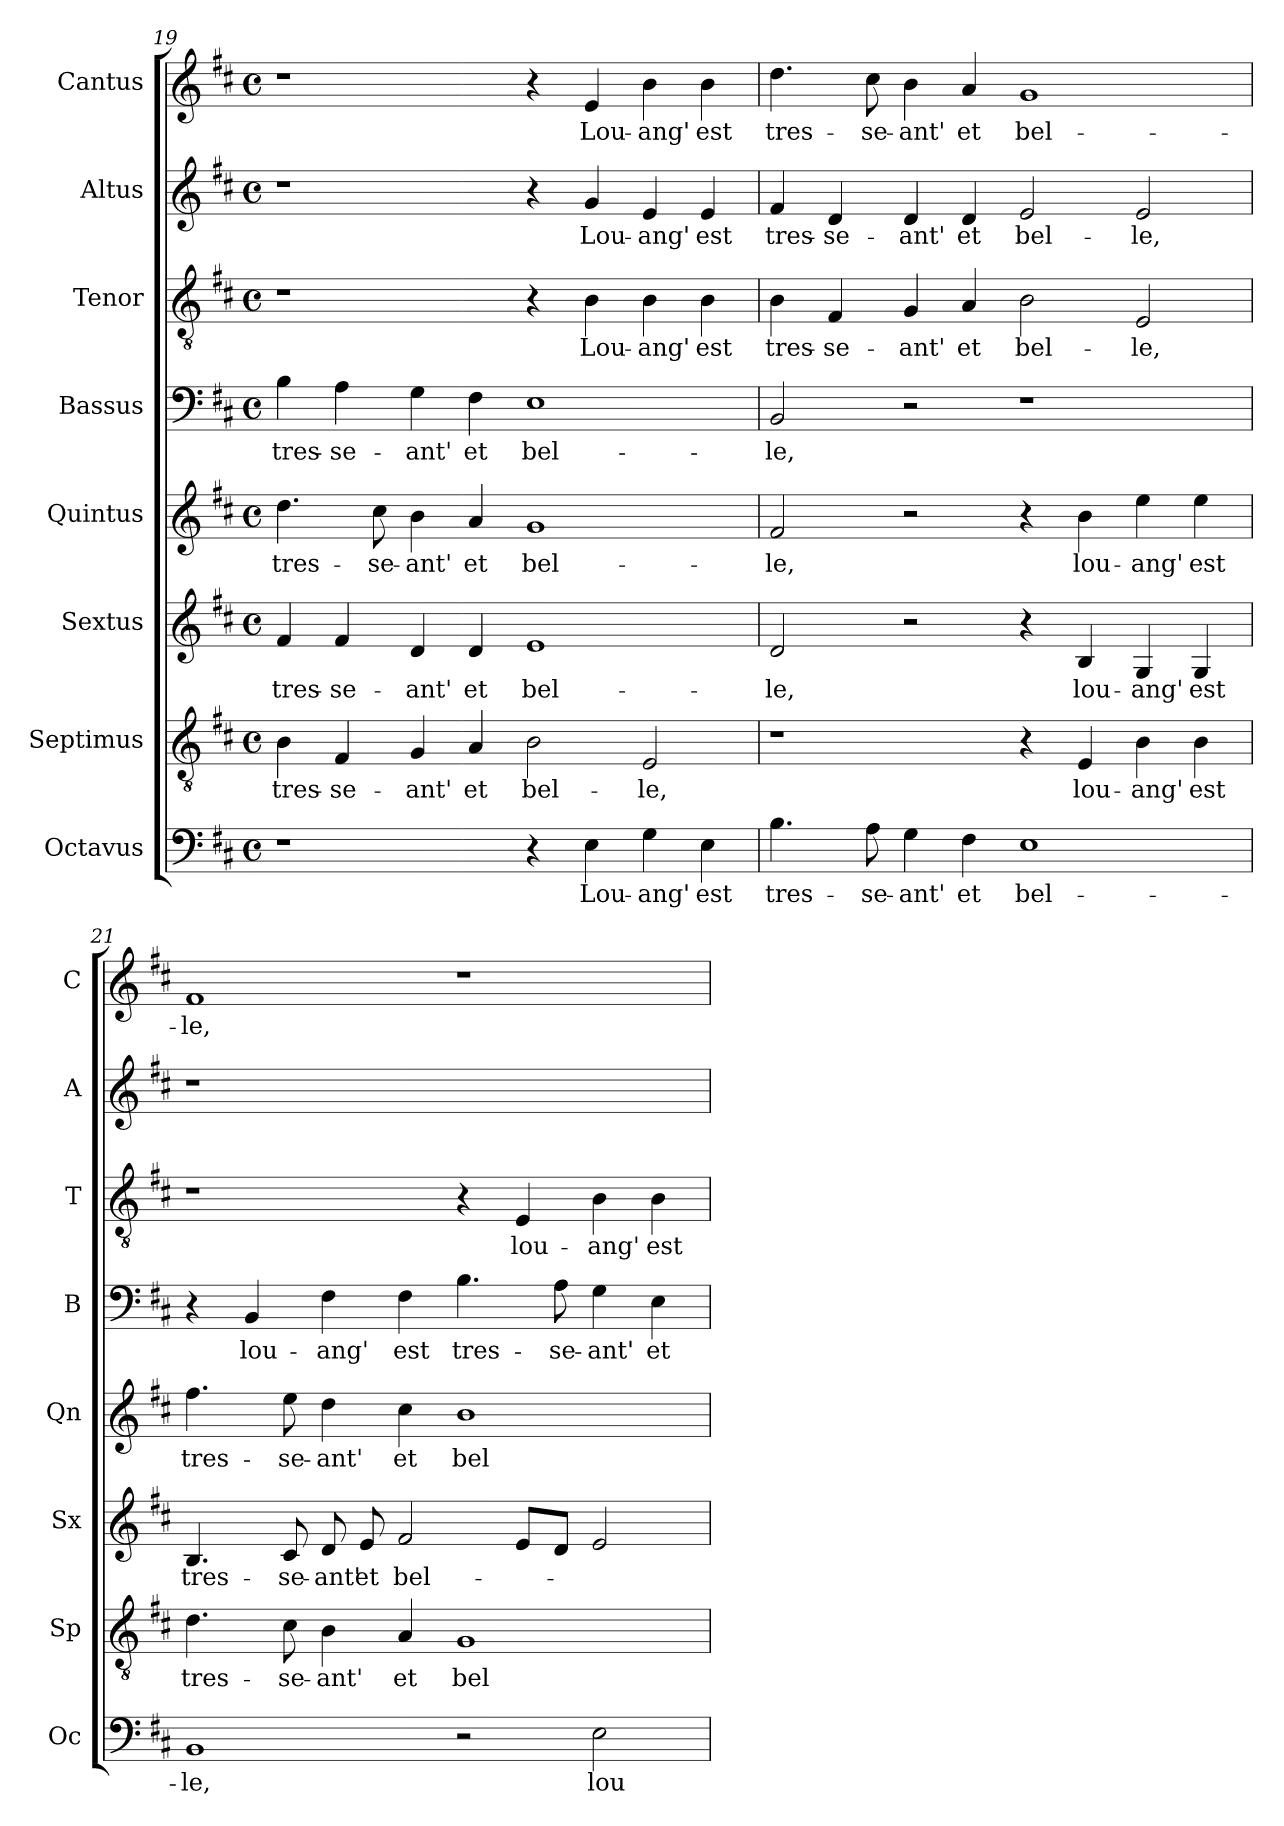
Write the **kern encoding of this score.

**kern	**text	**kern	**text	**kern	**text	**kern	**text	**kern	**text	**kern	**text	**kern	**text	**kern	**text
*part8	*part8	*part7	*part7	*part6	*part6	*part5	*part5	*part4	*part4	*part3	*part3	*part2	*part2	*part1	*part1
*staff8	*staff8	*staff7	*staff7	*staff6	*staff6	*staff5	*staff5	*staff4	*staff4	*staff3	*staff3	*staff2	*staff2	*staff1	*staff1
*I"Octavus	*	*I"Septimus	*	*I"Sextus	*	*I"Quintus	*	*I"Bassus	*	*I"Tenor	*	*I"Altus	*	*I"Cantus	*
*I'Oc	*	*I'Sp	*	*I'Sx	*	*I'Qn	*	*I'B	*	*I'T	*	*I'A	*	*I'C	*
!!LO:LB:g=z
*clefF4	*	*clefGv2	*	*clefG2	*	*clefG2	*	*clefF4	*	*clefGv2	*	*clefG2	*	*clefG2	*
*k[f#c#]	*	*k[f#c#]	*	*k[f#c#]	*	*k[f#c#]	*	*k[f#c#]	*	*k[f#c#]	*	*k[f#c#]	*	*k[f#c#]	*
*D:	*	*D:	*	*D:	*	*D:	*	*D:	*	*D:	*	*D:	*	*D:	*
*M4/4	*	*M4/4	*	*M4/4	*	*M4/4	*	*M4/4	*	*M4/4	*	*M4/4	*	*M4/4	*
*met(c)	*	*met(c)	*	*met(c)	*	*met(c)	*	*met(c)	*	*met(c)	*	*met(c)	*	*met(c)	*
=19	=19	=19	=19	=19	=19	=19	=19	=19	=19	=19	=19	=19	=19	=19	=19
!	!	!	!LO:LY:b	!	!LO:LY:b	!	!LO:LY:b	!	!LO:LY:b	!	!	!	!	!	!
1r	.	4B\	tres-	4f#/	tres-	4.dd\	tres-	4B\	tres-	1r	.	1r	.	1r	.
!	!	!	!LO:LY:b	!	!LO:LY:b	!	!	!	!LO:LY:b	!	!	!	!	!	!
.	.	4F#/	-se-	4f#/	-se-	.	.	4A\	-se-	.	.	.	.	.	.
!	!	!	!	!	!	!	!LO:LY:b	!	!	!	!	!	!	!	!
.	.	.	.	.	.	8cc#\	-se-	.	.	.	.	.	.	.	.
!	!	!	!LO:LY:b	!	!LO:LY:b	!	!LO:LY:b	!	!LO:LY:b	!	!	!	!	!	!
.	.	4G/	-ant'	4d/	-ant'	4b\	-ant'	4G\	-ant'	.	.	.	.	.	.
!	!	!	!LO:LY:b	!	!LO:LY:b	!	!LO:LY:b	!	!LO:LY:b	!	!	!	!	!	!
.	.	4A/	et	4d/	et	4a/	et	4F#\	et	.	.	.	.	.	.
!	!	!	!LO:LY:b	!	!LO:LY:b	!	!LO:LY:b	!	!LO:LY:b	!	!	!	!	!	!
4r	.	2B\	bel-	1e	bel-	1g	bel-	1E	bel-	4r	.	4r	.	4r	.
!	!LO:LY:b	!	!	!	!	!	!	!	!	!	!LO:LY:b	!	!LO:LY:b	!	!LO:LY:b
4E\	Lou-	.	.	.	.	.	.	.	.	4B\	Lou-	4g/	Lou-	4e/	Lou-
!	!LO:LY:b	!	!LO:LY:b	!	!	!	!	!	!	!	!LO:LY:b	!	!LO:LY:b	!	!LO:LY:b
4G\	-ang'	2E/	-le,	.	.	.	.	.	.	4B\	-ang'	4e/	-ang'	4b\	-ang'
!	!LO:LY:b	!	!	!	!	!	!	!	!	!	!LO:LY:b	!	!LO:LY:b	!	!LO:LY:b
4E\	est	.	.	.	.	.	.	.	.	4B\	est	4e/	est	4b\	est
=20	=20	=20	=20	=20	=20	=20	=20	=20	=20	=20	=20	=20	=20	=20	=20
!	!LO:LY:b	!	!	!	!LO:LY:b	!	!LO:LY:b	!	!LO:LY:b	!	!LO:LY:b	!	!LO:LY:b	!	!LO:LY:b
4.B\	tres-	1r	.	2d/	-le,	2f#/	-le,	2BB/	-le,	4B\	tres-	4f#/	tres-	4.dd\	tres-
!	!	!	!	!	!	!	!	!	!	!	!LO:LY:b	!	!LO:LY:b	!	!
.	.	.	.	.	.	.	.	.	.	4F#/	-se-	4d/	-se-	.	.
!	!LO:LY:b	!	!	!	!	!	!	!	!	!	!	!	!	!	!LO:LY:b
8A\	-se-	.	.	.	.	.	.	.	.	.	.	.	.	8cc#\	-se-
!	!LO:LY:b	!	!	!	!	!	!	!	!	!	!LO:LY:b	!	!LO:LY:b	!	!LO:LY:b
4G\	-ant'	.	.	2r	.	2r	.	2r	.	4G/	-ant'	4d/	-ant'	4b\	-ant'
!	!LO:LY:b	!	!	!	!	!	!	!	!	!	!LO:LY:b	!	!LO:LY:b	!	!LO:LY:b
4F#\	et	.	.	.	.	.	.	.	.	4A/	et	4d/	et	4a/	et
!	!LO:LY:b	!	!	!	!	!	!	!	!	!	!LO:LY:b	!	!LO:LY:b	!	!LO:LY:b
1E	bel-	4r	.	4r	.	4r	.	1r	.	2B\	bel-	2e/	bel-	1g	bel-
!	!	!	!LO:LY:b	!	!LO:LY:b	!	!LO:LY:b	!	!	!	!	!	!	!	!
.	.	4E/	lou-	4B/	lou-	4b\	lou-	.	.	.	.	.	.	.	.
!	!	!	!LO:LY:b	!	!LO:LY:b	!	!LO:LY:b	!	!	!	!LO:LY:b	!	!LO:LY:b	!	!
.	.	4B\	-ang'	4G/	-ang'	4ee\	-ang'	.	.	2E/	-le,	2e/	-le,	.	.
!	!	!	!LO:LY:b	!	!LO:LY:b	!	!LO:LY:b	!	!	!	!	!	!	!	!
.	.	4B\	est	4G/	est	4ee\	est	.	.	.	.	.	.	.	.
=21	=21	=21	=21	=21	=21	=21	=21	=21	=21	=21	=21	=21	=21	=21	=21
!	!LO:LY:b	!	!LO:LY:b	!	!LO:LY:b	!	!LO:LY:b	!	!	!	!	!	!	!	!LO:LY:b
1BB	-le,	4.d\	tres-	4.B/	tres-	4.ff#\	tres-	4r	.	1r	.	1r	.	1f#	-le,
!	!	!	!	!	!	!	!	!	!LO:LY:b	!	!	!	!	!	!
.	.	.	.	.	.	.	.	4BB/	lou-	.	.	.	.	.	.
!	!	!	!LO:LY:b	!	!LO:LY:b	!	!LO:LY:b	!	!	!	!	!	!	!	!
.	.	8c#\	-se-	8c#/	-se-	8ee\	-se-	.	.	.	.	.	.	.	.
!	!	!	!LO:LY:b	!	!LO:LY:b	!	!LO:LY:b	!	!LO:LY:b	!	!	!	!	!	!
.	.	4B\	-ant'	8d/	-ant'	4dd\	-ant'	4F#\	-ang'	.	.	.	.	.	.
!	!	!	!	!	!LO:LY:b	!	!	!	!	!	!	!	!	!	!
.	.	.	.	8e/	et	.	.	.	.	.	.	.	.	.	.
!	!	!	!LO:LY:b	!	!LO:LY:b	!	!LO:LY:b	!	!LO:LY:b	!	!	!	!	!	!
.	.	4A/	et	2f#/	bel-	4cc#\	et	4F#\	est	.	.	.	.	.	.
!	!	!	!LO:LY:b	!	!	!	!LO:LY:b	!	!LO:LY:b	!	!	!	!	!	!
2r	.	1G	bel-	.	.	1b	bel-	4.B\	tres-	4r	.	1ryy	.	1r	.
!	!	!	!	!	!	!	!	!	!	!	!LO:LY:b	!	!	!	!
.	.	.	.	8e/L	.	.	.	.	.	4E/	lou-	.	.	.	.
!	!	!	!	!	!	!	!	!	!LO:LY:b	!	!	!	!	!	!
.	.	.	.	8d/J	.	.	.	8A\	-se-	.	.	.	.	.	.
!	!LO:LY:b	!	!	!	!	!	!	!	!LO:LY:b	!	!LO:LY:b	!	!	!	!
2E\	lou-	.	.	2e/	.	.	.	4G\	-ant'	4B\	-ang'	.	.	.	.
!	!	!	!	!	!	!	!	!	!LO:LY:b	!	!LO:LY:b	!	!	!	!
.	.	.	.	.	.	.	.	4E\	et	4B\	est	.	.	.	.
=	=	=	=	=	=	=	=	=	=	=	=	=	=	=	=
*-	*-	*-	*-	*-	*-	*-	*-	*-	*-	*-	*-	*-	*-	*-	*-
